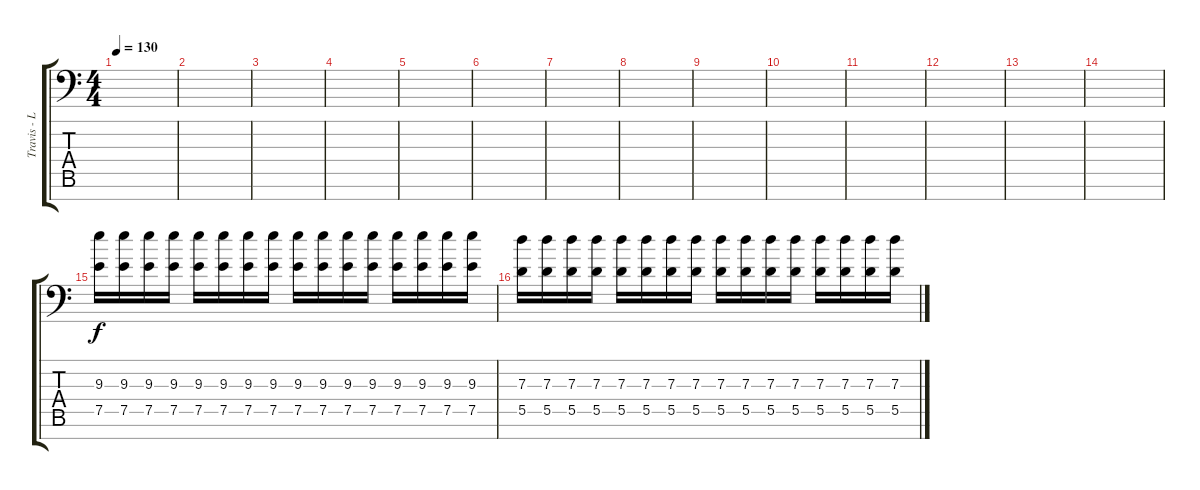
\track ("Travis - Lead" "Travis - L") {instrument distortionguitar}
\staff {score tabs}
\tuning (E4 B3 G3 D3 A2 E2 A1) {hide}
\ts (4 4)
\tempo 130
\clef f4
\ks c
|
|
|
|
|
|
|
|
|
|
|
|
|
|
(9.3 7.5).16 (9.3 7.5).16 (9.3 7.5).16 (9.3 7.5).16 (9.3 7.5).16 (9.3 7.5).16 (9.3 7.5).16 (9.3 7.5).16 (9.3 7.5).16 (9.3 7.5).16 (9.3 7.5).16 (9.3 7.5).16 (9.3 7.5).16 (9.3 7.5).16 (9.3 7.5).16 (9.3 7.5).16 |
(7.3 5.5).16 (7.3 5.5).16 (7.3 5.5).16 (7.3 5.5).16 (7.3 5.5).16 (7.3 5.5).16 (7.3 5.5).16 (7.3 5.5).16 (7.3 5.5).16 (7.3 5.5).16 (7.3 5.5).16 (7.3 5.5).16 (7.3 5.5).16 (7.3 5.5).16 (7.3 5.5).16 (7.3 5.5).16
